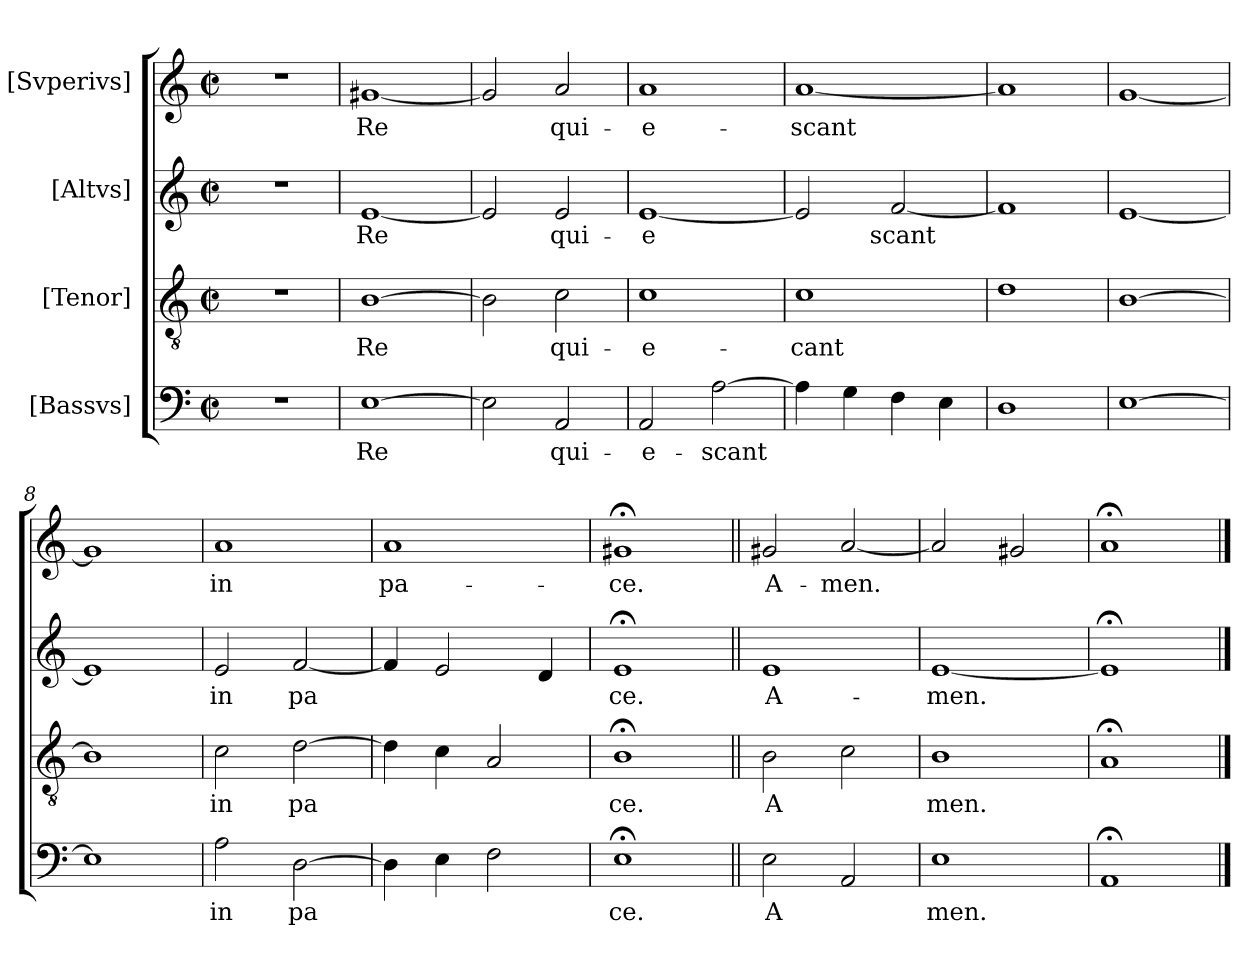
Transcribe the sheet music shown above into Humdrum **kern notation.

**kern	**text	**kern	**text	**kern	**text	**kern	**text
*part4	*part4	*part3	*part3	*part2	*part2	*part1	*part1
*staff4	*staff4	*staff3	*staff3	*staff2	*staff2	*staff1	*staff1
*I"[Bassvs]	*	*I"[Tenor]	*	*I"[Altvs]	*	*I"[Svperivs]	*
!!LO:PB:g=z
*stria5	*	*stria5	*	*stria5	*	*stria5	*
*clefF4	*	*clefGv2	*	*clefG2	*	*clefG2	*
*k[]	*	*k[]	*	*k[]	*	*k[]	*
*C:	*	*C:	*	*C:	*	*C:	*
*M2/2	*	*M2/2	*	*M2/2	*	*M2/2	*
*met(c|)	*	*met(c|)	*	*met(c|)	*	*met(c|)	*
=1	=1	=1	=1	=1	=1	=1	=1
1r	.	1r	.	1r	.	1r	.
=2	=2	=2	=2	=2	=2	=2	=2
!	!LO:LY:b:cj	!	!LO:LY:b:cj	!	!LO:LY:b:cj	!	!LO:LY:b:cj
[>1E	Re-	[>1B	Re-	[<1e	Re-	[<1g#X	Re-
=3	=3	=3	=3	=3	=3	=3	=3
!	!LO:LY:b:cj	!	!LO:LY:b:cj	!	!LO:LY:b:cj	!	!LO:LY:b:cj
2E\]	--	2B\]	--	2e/]	--	2g#/]	--
!	!LO:LY:b:cj	!	!LO:LY:b:cj	!	!LO:LY:b:cj	!	!LO:LY:b:cj
2AA/	-qui-	2c\	-qui-	2e/	-qui-	2a/	-qui-
=4	=4	=4	=4	=4	=4	=4	=4
!	!LO:LY:b:cj	!	!LO:LY:b:cj	!	!LO:LY:b:cj	!	!LO:LY:b:cj
2AA/	-e-	1c	-e-	[<1e	-e-	1a	-e-
!	!LO:LY:b:cj	!	!	!	!	!	!
[>2A\	-scant	.	.	.	.	.	.
=5	=5	=5	=5	=5	=5	=5	=5
!	!LO:LY:b:cj	!	!LO:LY:b:cj	!	!LO:LY:b:cj	!	!LO:LY:b:cj
4A\]	.	1c	-cant	2e/]	--	[<1a	-scant
!	!LO:LY:b:cj	!	!	!	!	!	!
4G\	.	.	.	.	.	.	.
!	!LO:LY:b:cj	!	!	!	!LO:LY:b:cj	!	!
4F\	.	.	.	[<2f/	-scant	.	.
!	!LO:LY:b:cj	!	!	!	!	!	!
4E\	.	.	.	.	.	.	.
=6	=6	=6	=6	=6	=6	=6	=6
!	!LO:LY:b:cj	!	!LO:LY:b:cj	!	!LO:LY:b:cj	!	!LO:LY:b:cj
1D	.	1d	.	1f]	.	1a]	.
=7	=7	=7	=7	=7	=7	=7	=7
!	!LO:LY:b:cj	!	!LO:LY:b:cj	!	!LO:LY:b:cj	!	!LO:LY:b:cj
[<1E	.	[<1B	.	[<1e	.	[<1g	.
!!LO:LB:g=z
=8	=8	=8	=8	=8	=8	=8	=8
!	!LO:LY:b:cj	!	!LO:LY:b:cj	!	!LO:LY:b:cj	!	!LO:LY:b:cj
1E]	.	1B]	.	1e]	.	1g]	.
=9	=9	=9	=9	=9	=9	=9	=9
!	!LO:LY:b:cj	!	!LO:LY:b:cj	!	!LO:LY:b:cj	!	!LO:LY:b:cj
2A\	in	2c\	in	2e/	in	1a	in
!	!LO:LY:b:cj	!	!LO:LY:b:cj	!	!LO:LY:b:cj	!	!
[>2D\	pa-	[>2d\	pa-	[<2f/	pa-	.	.
=10	=10	=10	=10	=10	=10	=10	=10
!	!LO:LY:b:cj	!	!LO:LY:b:cj	!	!LO:LY:b:cj	!	!LO:LY:b:cj
4D\]	--	4d\]	--	4f/]	--	1a	pa-
!	!LO:LY:b:cj	!	!LO:LY:b:cj	!	!LO:LY:b:cj	!	!
4E\	--	4c\	--	2e/	--	.	.
!	!LO:LY:b:cj	!	!LO:LY:b:cj	!	!	!	!
2F\	--	2A/	--	.	.	.	.
!	!	!	!	!	!LO:LY:b:cj	!	!
.	.	.	.	4d/	--	.	.
=11	=11	=11	=11	=11	=11	=11	=11
!	!LO:LY:b:cj	!	!LO:LY:b:cj	!	!LO:LY:b:cj	!	!LO:LY:b:cj
1E;<	-ce.	1B;<	-ce.	1e;	-ce.	1g#;	-ce.
=12||	=12||	=12||	=12||	=12||	=12||	=12||	=12||
!	!LO:LY:b:cj	!	!LO:LY:b:cj	!	!LO:LY:b:cj	!	!LO:LY:b:cj
2E\	A-	2B\	A-	1e	A-	2g#/	A-
!	!LO:LY:b:cj	!	!LO:LY:b:cj	!	!	!	!LO:LY:b:cj
2AA/	--	2c\	--	.	.	[<2a/	-men.
=13	=13	=13	=13	=13	=13	=13	=13
!	!LO:LY:b:cj	!	!LO:LY:b:cj	!	!LO:LY:b:cj	!	!LO:LY:b:cj
1E	-men.	1B	-men.	[<1e	-men.	2a/]	.
!	!	!	!	!	!	!	!LO:LY:b:cj
.	.	.	.	.	.	2g#/	.
=14	=14	=14	=14	=14	=14	=14	=14
!	!LO:LY:b:cj	!	!LO:LY:b:cj	!	!LO:LY:b:cj	!	!LO:LY:b:cj
1AA;	.	1A;	.	1e;]	.	1a;	.
==	==	==	==	==	==	==	==
*-	*-	*-	*-	*-	*-	*-	*-
